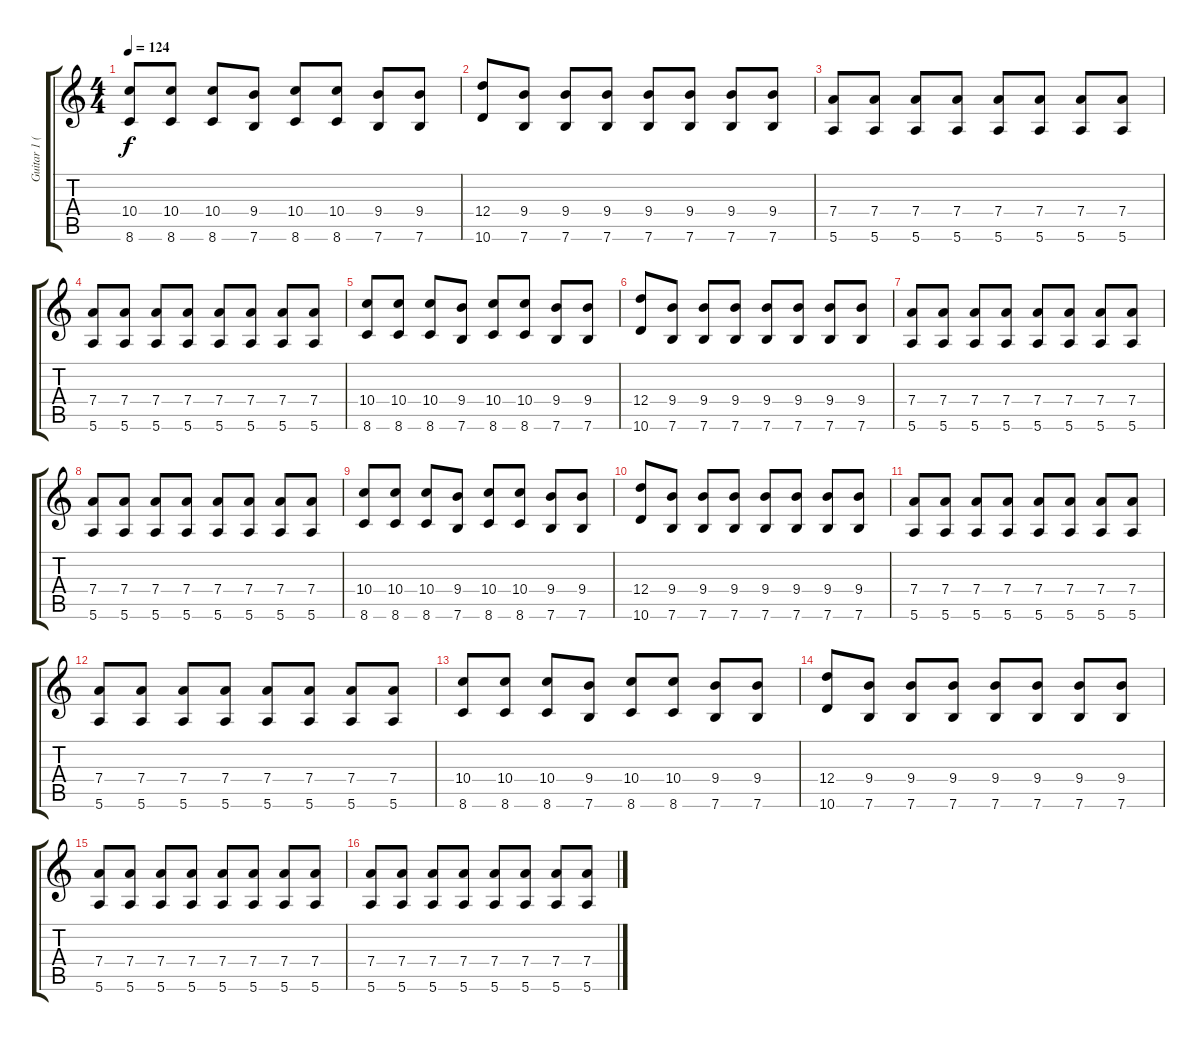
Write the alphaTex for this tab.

\track ("Guitar 1 (Kaan)" "Guitar 1 (") {instrument acousticguitarnylon}
\staff {score tabs}
\tuning (E4 B3 G3 D3 A2 E2) {hide}
\ts (4 4)
\tempo 124
\clef g2
\ks c
(10.4 8.6).8{dy f} (10.4 8.6).8 (10.4 8.6).8 (9.4 7.6).8 (10.4 8.6).8 (10.4 8.6).8 (9.4 7.6).8 (9.4 7.6).8 |
(12.4 10.6).8 (9.4 7.6).8 (9.4 7.6).8 (9.4 7.6).8 (9.4 7.6).8 (9.4 7.6).8 (9.4 7.6).8 (9.4 7.6).8 |
(7.4 5.6).8 (7.4 5.6).8 (7.4 5.6).8 (7.4 5.6).8 (7.4 5.6).8 (7.4 5.6).8 (7.4 5.6).8 (7.4 5.6).8 |
(7.4 5.6).8 (7.4 5.6).8 (7.4 5.6).8 (7.4 5.6).8 (7.4 5.6).8 (7.4 5.6).8 (7.4 5.6).8 (7.4 5.6).8 |
(10.4 8.6).8 (10.4 8.6).8 (10.4 8.6).8 (9.4 7.6).8 (10.4 8.6).8 (10.4 8.6).8 (9.4 7.6).8 (9.4 7.6).8 |
(12.4 10.6).8 (9.4 7.6).8 (9.4 7.6).8 (9.4 7.6).8 (9.4 7.6).8 (9.4 7.6).8 (9.4 7.6).8 (9.4 7.6).8 |
(7.4 5.6).8 (7.4 5.6).8 (7.4 5.6).8 (7.4 5.6).8 (7.4 5.6).8 (7.4 5.6).8 (7.4 5.6).8 (7.4 5.6).8 |
(7.4 5.6).8 (7.4 5.6).8 (7.4 5.6).8 (7.4 5.6).8 (7.4 5.6).8 (7.4 5.6).8 (7.4 5.6).8 (7.4 5.6).8 |
(10.4 8.6).8 (10.4 8.6).8 (10.4 8.6).8 (9.4 7.6).8 (10.4 8.6).8 (10.4 8.6).8 (9.4 7.6).8 (9.4 7.6).8 |
(12.4 10.6).8 (9.4 7.6).8 (9.4 7.6).8 (9.4 7.6).8 (9.4 7.6).8 (9.4 7.6).8 (9.4 7.6).8 (9.4 7.6).8 |
(7.4 5.6).8 (7.4 5.6).8 (7.4 5.6).8 (7.4 5.6).8 (7.4 5.6).8 (7.4 5.6).8 (7.4 5.6).8 (7.4 5.6).8 |
(7.4 5.6).8 (7.4 5.6).8 (7.4 5.6).8 (7.4 5.6).8 (7.4 5.6).8 (7.4 5.6).8 (7.4 5.6).8 (7.4 5.6).8 |
(10.4 8.6).8 (10.4 8.6).8 (10.4 8.6).8 (9.4 7.6).8 (10.4 8.6).8 (10.4 8.6).8 (9.4 7.6).8 (9.4 7.6).8 |
(12.4 10.6).8 (9.4 7.6).8 (9.4 7.6).8 (9.4 7.6).8 (9.4 7.6).8 (9.4 7.6).8 (9.4 7.6).8 (9.4 7.6).8 |
(7.4 5.6).8 (7.4 5.6).8 (7.4 5.6).8 (7.4 5.6).8 (7.4 5.6).8 (7.4 5.6).8 (7.4 5.6).8 (7.4 5.6).8 |
(7.4 5.6).8 (7.4 5.6).8 (7.4 5.6).8 (7.4 5.6).8 (7.4 5.6).8 (7.4 5.6).8 (7.4 5.6).8 (7.4 5.6).8
